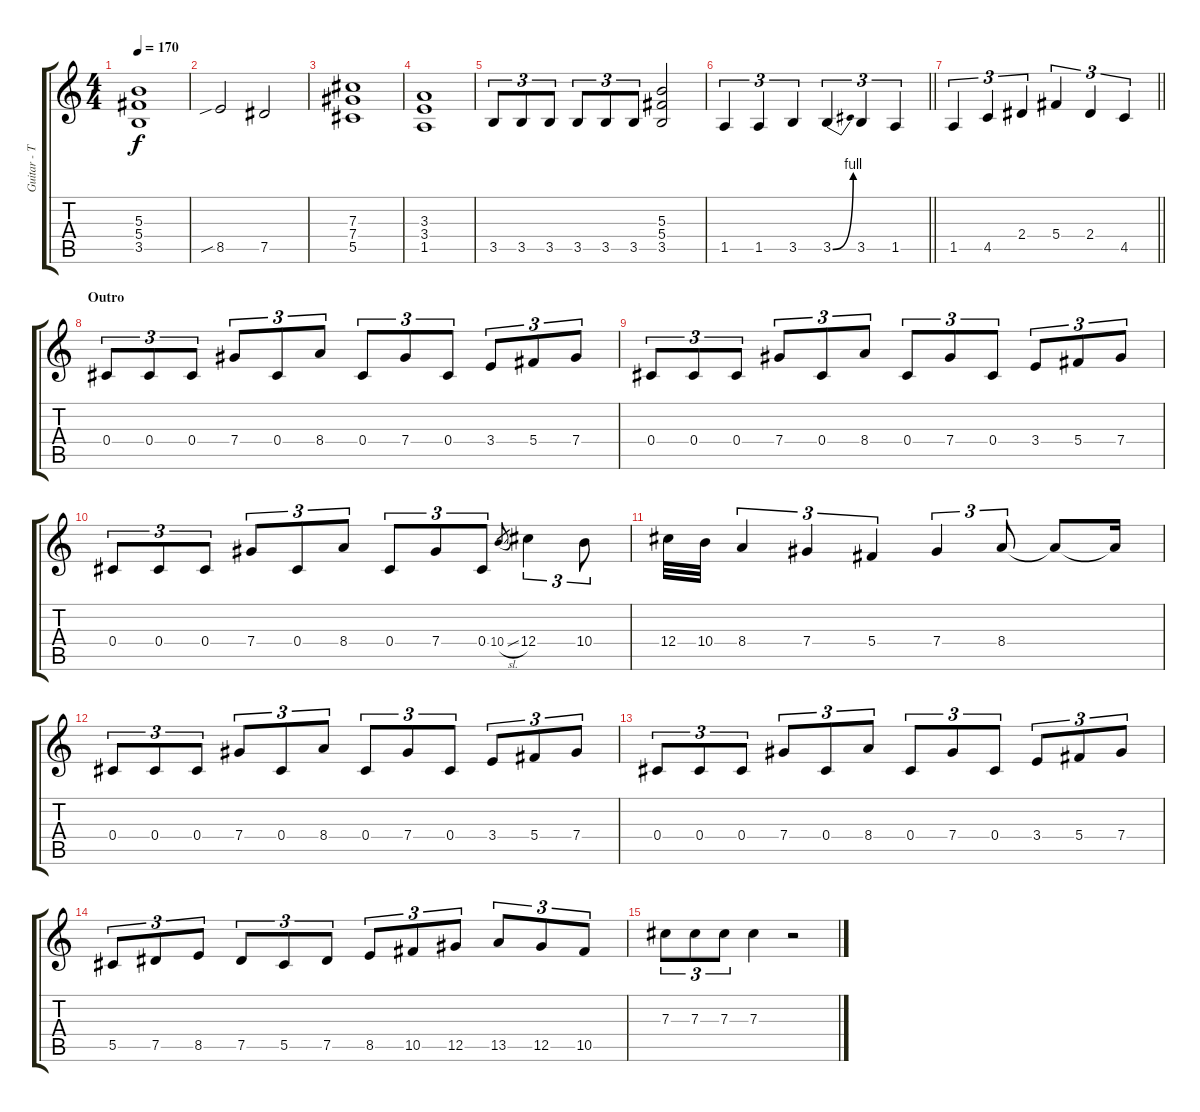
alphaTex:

\track ("Guitar - Thomas Youngblood" "Guitar - T") {instrument distortionguitar}
\staff {score tabs}
\tuning (Eb4 Bb3 Gb3 Db3 Ab2 Eb2) {hide}
\ts (4 4)
\tempo 170
\clef g2
\ks c
(5.3 5.4 3.5).1{dy f} |
8.5{sib}.2 7.5.2 |
(7.3 7.4 5.5).1 |
(3.3 3.4 1.5).1 |
3.5.8{tu (3 2)} 3.5.8{tu (3 2)} 3.5.8{tu (3 2)} 3.5.8{tu (3 2)} 3.5.8{tu (3 2)} 3.5.8{tu (3 2)} (5.3 5.4 3.5).2 |
\barLineRight lightlight
1.5.4{tu (3 2)} 1.5.4{tu (3 2)} 3.5.4{tu (3 2)} 3.5{be (bend 0 0 60 4)}.4{tu (3 2)} 3.5.4{tu (3 2)} 1.5.4{tu (3 2)} |
\barLineRight lightlight
1.5.4{tu (3 2)} 4.5.4{tu (3 2)} 2.4.4{tu (3 2)} 5.4.4{tu (3 2)} 2.4.4{tu (3 2)} 4.5.4{tu (3 2)} |
\section ("" "Outro")
0.4.8{tu (3 2)} 0.4.8{tu (3 2)} 0.4.8{tu (3 2)} 7.4.8{tu (3 2)} 0.4.8{tu (3 2)} 8.4.8{tu (3 2)} 0.4.8{tu (3 2)} 7.4.8{tu (3 2)} 0.4.8{tu (3 2)} 3.4.8{tu (3 2)} 5.4.8{tu (3 2)} 7.4.8{tu (3 2)} |
0.4.8{tu (3 2)} 0.4.8{tu (3 2)} 0.4.8{tu (3 2)} 7.4.8{tu (3 2)} 0.4.8{tu (3 2)} 8.4.8{tu (3 2)} 0.4.8{tu (3 2)} 7.4.8{tu (3 2)} 0.4.8{tu (3 2)} 3.4.8{tu (3 2)} 5.4.8{tu (3 2)} 7.4.8{tu (3 2)} |
0.4.8{tu (3 2)} 0.4.8{tu (3 2)} 0.4.8{tu (3 2)} 7.4.8{tu (3 2)} 0.4.8{tu (3 2)} 8.4.8{tu (3 2)} 0.4.8{tu (3 2)} 7.4.8{tu (3 2)} 0.4.8{tu (3 2)} 10.4{sl}.8{gr} 12.4.4{tu (3 2)} 10.4.8{tu (3 2)} |
12.4.32 10.4.32 8.4.4{tu (3 2)} 7.4.4{tu (3 2)} 5.4.4{tu (3 2)} 7.4.4{tu (3 2)} 8.4.8{tu (3 2)} 8.4{t}.8 8.4{t}.16 |
0.4.8{tu (3 2)} 0.4.8{tu (3 2)} 0.4.8{tu (3 2)} 7.4.8{tu (3 2)} 0.4.8{tu (3 2)} 8.4.8{tu (3 2)} 0.4.8{tu (3 2)} 7.4.8{tu (3 2)} 0.4.8{tu (3 2)} 3.4.8{tu (3 2)} 5.4.8{tu (3 2)} 7.4.8{tu (3 2)} |
0.4.8{tu (3 2)} 0.4.8{tu (3 2)} 0.4.8{tu (3 2)} 7.4.8{tu (3 2)} 0.4.8{tu (3 2)} 8.4.8{tu (3 2)} 0.4.8{tu (3 2)} 7.4.8{tu (3 2)} 0.4.8{tu (3 2)} 3.4.8{tu (3 2)} 5.4.8{tu (3 2)} 7.4.8{tu (3 2)} |
5.5.8{tu (3 2)} 7.5.8{tu (3 2)} 8.5.8{tu (3 2)} 7.5.8{tu (3 2)} 5.5.8{tu (3 2)} 7.5.8{tu (3 2)} 8.5.8{tu (3 2)} 10.5.8{tu (3 2)} 12.5.8{tu (3 2)} 13.5.8{tu (3 2)} 12.5.8{tu (3 2)} 10.5.8{tu (3 2)} |
7.3.8{tu (3 2)} 7.3.8{tu (3 2)} 7.3.8{tu (3 2)} 7.3.4 r.2
